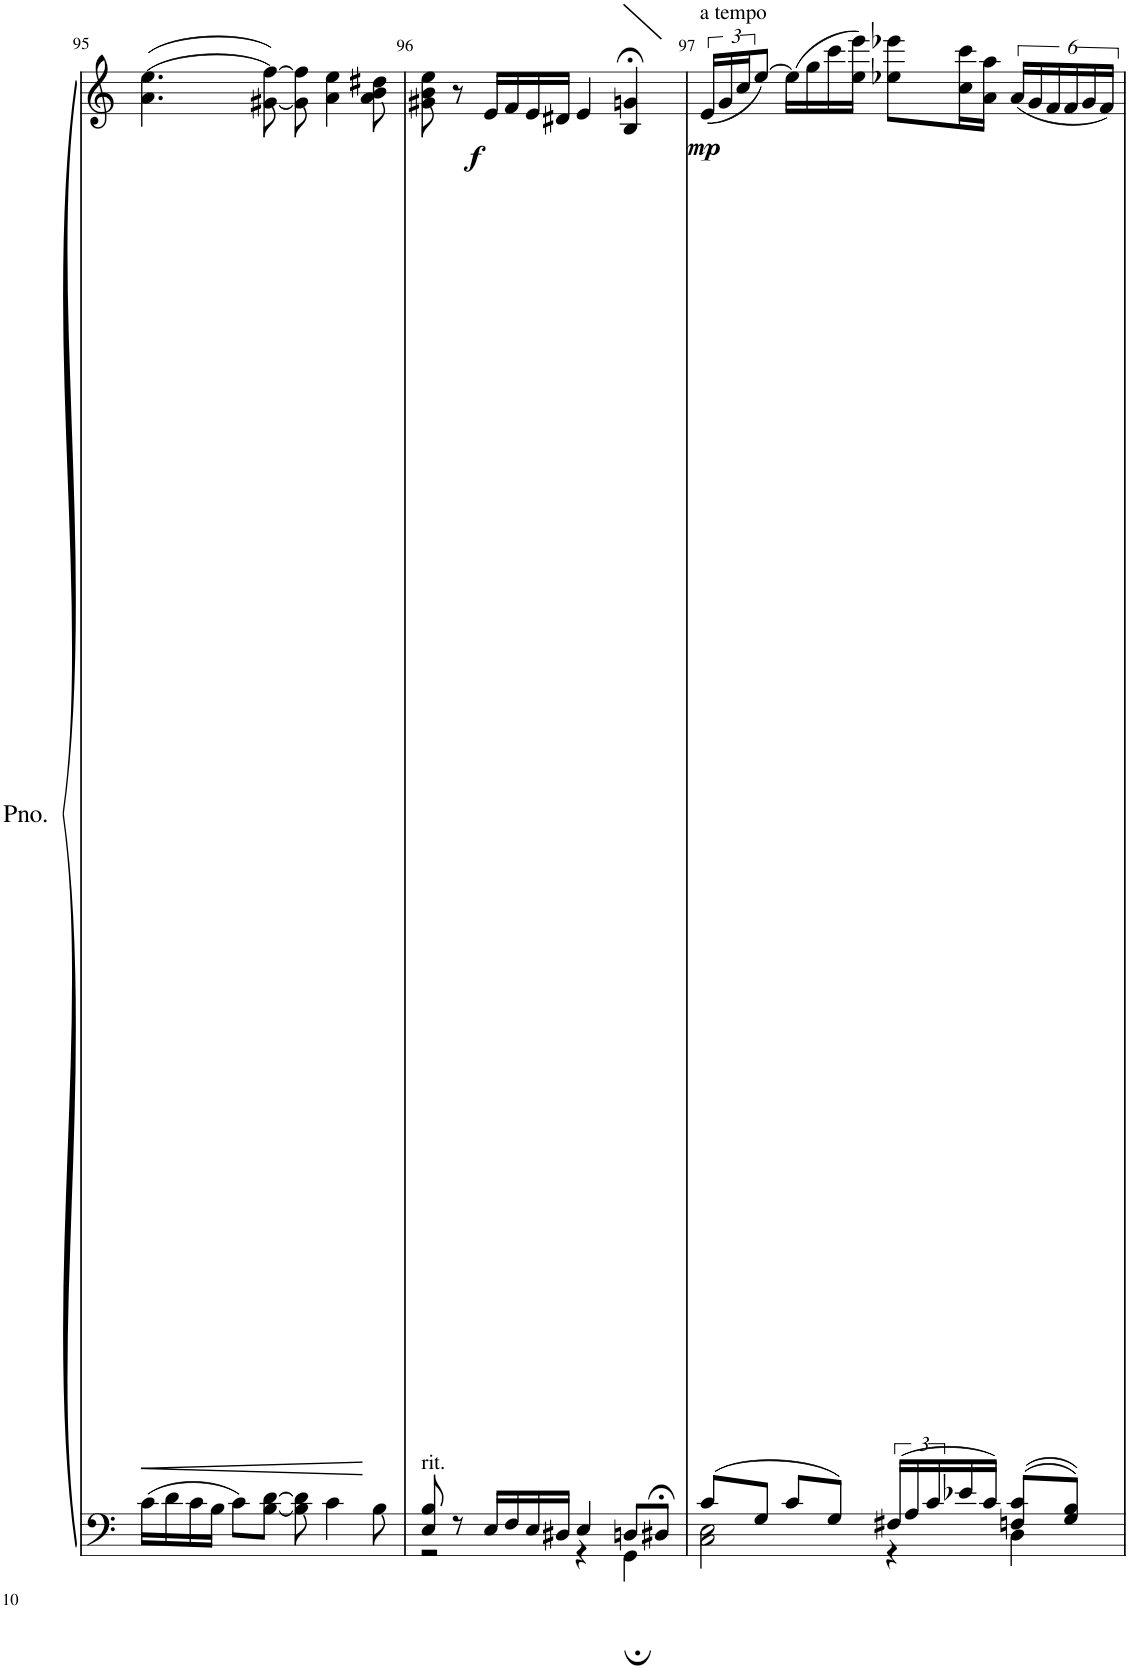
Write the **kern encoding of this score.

**kern	**kern	**dynam
*part1	*part1	*part1
*staff2	*staff1	*staff1/2
*I"Piano	*	*
*I'Pno.	*	*
!!LO:PB:g=z
*clefF4	*clefG2	*
*k[]	*k[]	*
*M4/4	*M4/4	*
=95	=95	=95
!	!	!LO:HP:b
16c\LL	((4.a\ 4.ee\	<
16d\	.	.
16c\	.	.
16B\JJ	.	.
8c\L	.	.
[8B\ [8d\J	[8g#X\ [8ff\))	.
8B\] 8d\]	8g#\] 8ff\]	.
4c\	4a\ 4ee\	.
8B\	8a\ 8b\ 8dd#X\	[
=96	=96	=96
*^	*	*
!LO:TX:a:t=rit.	!	!	!
!	!	!	!LO:DY:b
8E/ 8B/	2r	8g#X\ 8b\ 8ee\	f
8r	.	8r	.
16E/LL	.	16e/LL	.
16F/	.	16f/	.
16E/	.	16e/	.
16D#X/JJ	.	16d#X/JJ	.
4E/	4r	4e/	.
8Dn/L	4GG;\	4B/;< 4gn/;<	.
8D#X;</J	.	.	.
=97	=97	=97	=97
!	!	!LO:TX:a:t=a tempo	!
!	!	!	!LO:DY:b
8c/L	2C\ 2E\	(24e/LL	mp
.	.	24g/	.
.	.	24cc/J	.
8G/J	.	[8ee/J)	.
8c/L	.	(16ee\LL]	.
.	.	16gg\	.
8G/J	.	16ccc\	.
.	.	16ee\ 16eee\JJ)	.
24F#X/LL	4r	8ee-X\ 8eee-X\L	.
24A/	.	.	.
24c/	.	.	.
16e-X/	.	16cc\ 16ccc\L	.
16c/JJ	.	16a\ 16aa\JJ	.
8Fn/ 8c/L	4D\	(24a/LL	.
.	.	24g/	.
.	.	24f/	.
8G/ 8B/J	.	24f/	.
.	.	24g/	.
.	.	24f/JJ)	.
*v	*v	*	*
=	=	=
*-	*-	*-
